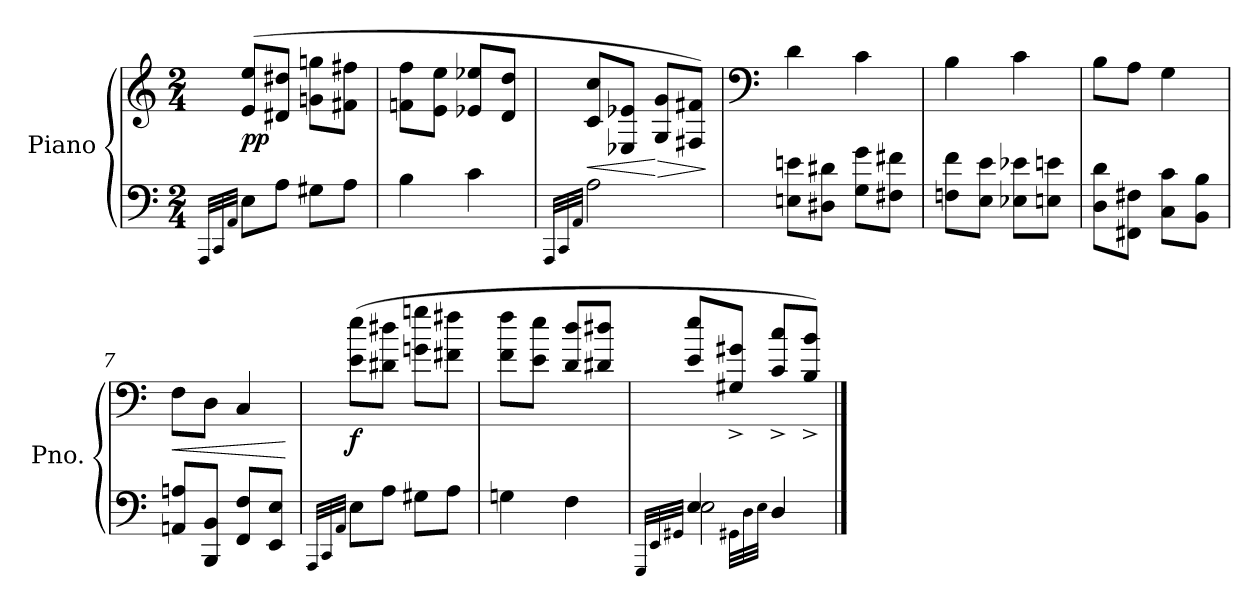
**kern	**kern	**dynam
*part1	*part1	*part1
*staff2	*staff1	*staff1/2
*I"Piano	*	*
*I'Pno.	*	*
*clefF4	*clefG2	*
*k[]	*k[]	*
*M2/4	*M2/4	*
*MM65	*MM65	*
=1	=1	=1
32qAAA/LLL	.	.
32qCC/	.	.
32qAA/JJJ	.	.
!	!	!LO:DY:b
8E\L	(>8e/ 8ee/L	pp
8A\J	8d#X/ 8dd#X/J	.
8G#X\L	8gn\ 8ggn\L	.
8A\J	8f#X\ 8ff#X\J	.
=2	=2	=2
4B\	8fn\ 8ff\L	.
.	8e\ 8ee\J	.
4c\	8e-X/ 8ee-X/L	.
.	8d/ 8dd/J	.
=3	=3	=3
32qAAA/LLL	.	.
32qCC/	.	.
32qAA/JJJ	.	.
!	!	!LO:HP:b
2A\	8c/ 8cc/L	<
.	8E-X/ 8e-X/J	.
!	!	!LO:HP:n=1:b
.	8G/ 8g/L	[ >
.	8F#X/ 8f#X/J)	.
.	.	]
=4	=4	=4
*	*clefF4	*
8En\ 8en\L	4d\	.
8D#X\ 8d#X\J	.	.
8G\ 8g\L	4c\	.
8F#X\ 8f#X\J	.	.
=5	=5	=5
8Fn\ 8f\L	4B\	.
8E\ 8e\J	.	.
8E-X\ 8e-X\L	4c\	.
8En\ 8en\J	.	.
!!LO:LB:g=z
=6	=6	=6
8D\ 8d\L	8B\L	.
8FF#X\ 8F#X\J	8A\J	.
8C\ 8c\L	4G\	.
8BB\ 8B\J	.	.
=7	=7	=7
!	!	!LO:HP:b
8AAn/ 8An/L	8F\L	<
8BBB/ 8BB/J	8D\J	.
8FF/ 8F/L	4C/	.
8EE/ 8E/J	.	.
.	.	[
=8	=8	=8
32qAAA/LLL	.	.
32qCC/	.	.
32qAA/JJJ	.	.
*	*clefG2	*
!	!	!LO:DY:b
8E\L	(>8e\ 8ee\L	f
8A\J	8d#X\ 8dd#X\J	.
8G#X\L	8gn\ 8ggn\L	.
8A\J	8f#X\ 8ff#X\J	.
=9	=9	=9
4Gn\	8f\ 8ff\L	.
.	8e\ 8ee\J	.
4F\	8d/ 8dd/L	.
.	8d#X/ 8dd#X/J	.
=10	=10	=10
*^	*	*
.	32qGGG/LLL	.	.
.	32qEE/	.	.
.	32qGG#X/JJJ	.	.
4E/	2E\	8e/ 8ee/L	.
.	.	8G#X/^ 8g#X/^J	.
32qGG#X\LLL	.	.	.
32qD\	.	.	.
32qE\JJJ	.	.	.
4D/	.	8c/^ 8cc/^L	.
.	.	8B/^ 8b/^J)	.
*v	*v	*	*
==	==	==
*-	*-	*-
